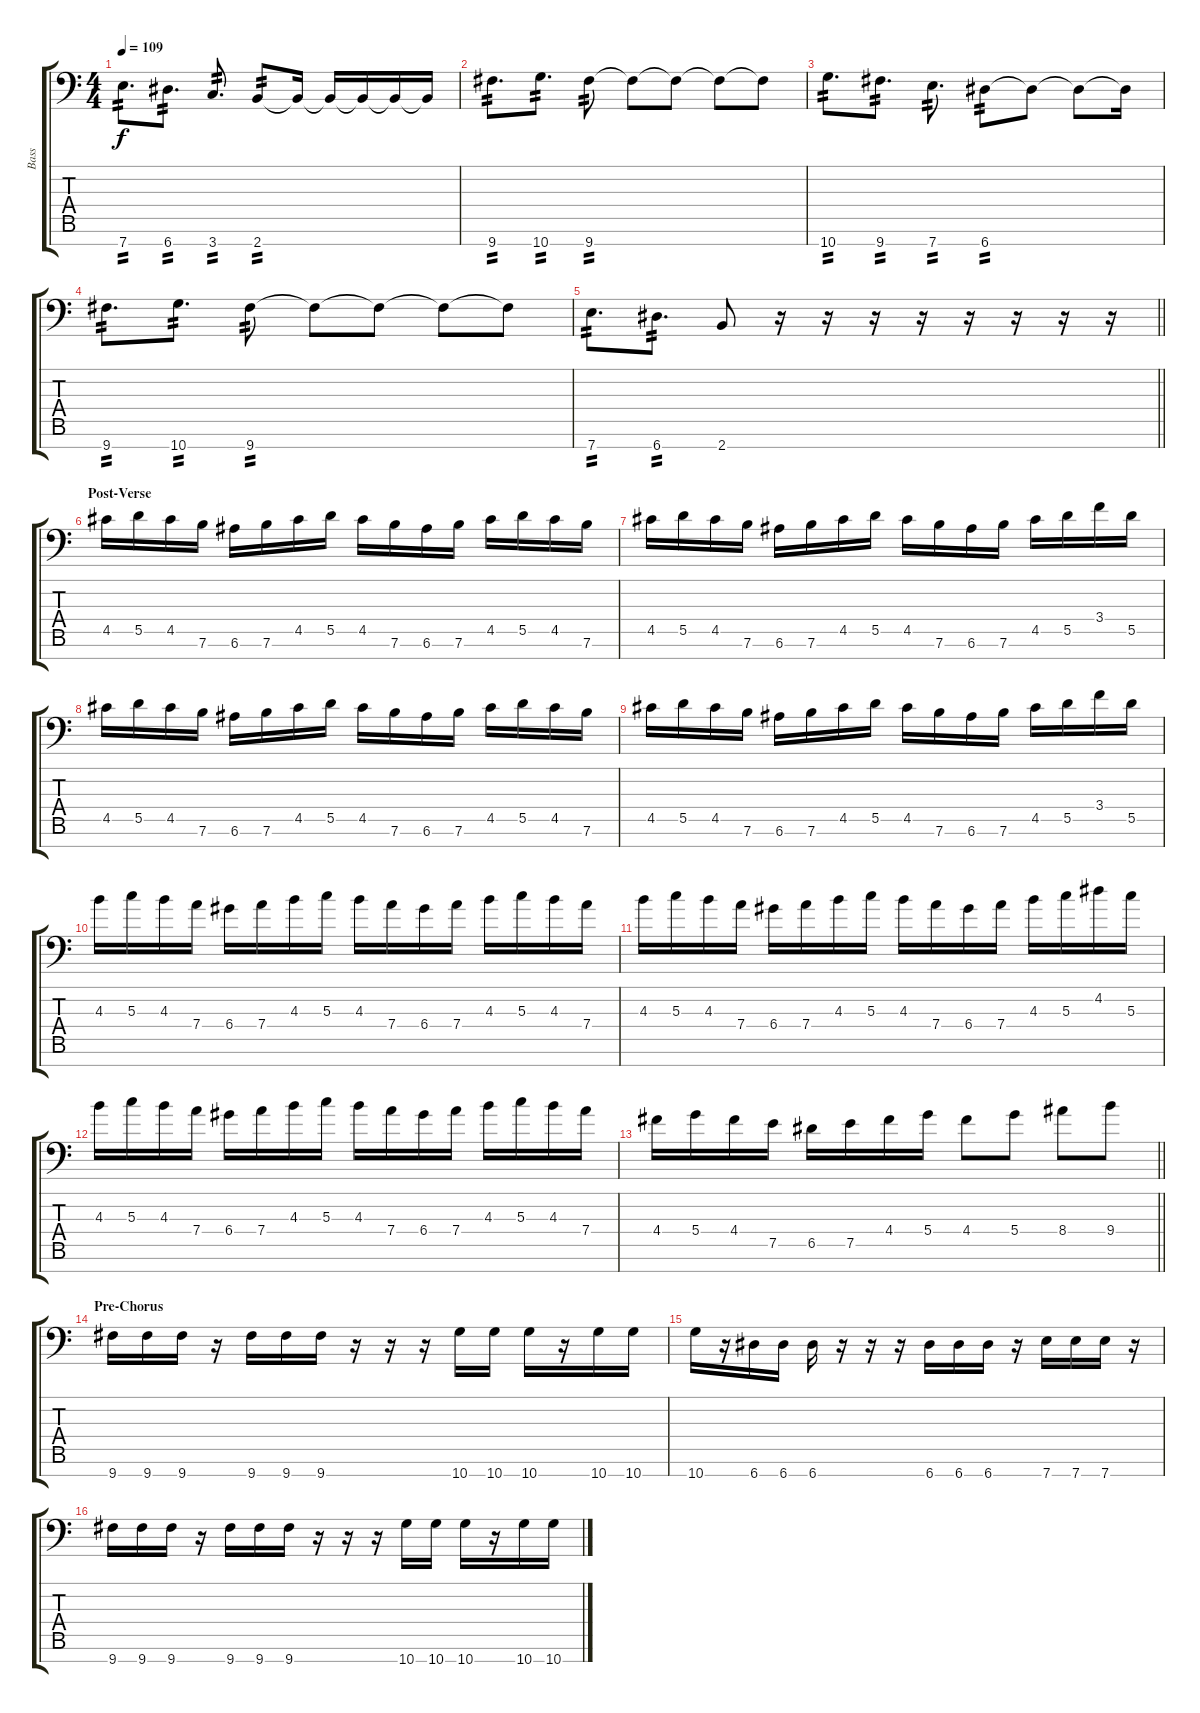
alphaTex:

\track ("Bass" "Bass") {instrument electricbasspick}
\staff {score tabs}
\tuning (E4 B3 G3 D3 A2 E2 A1) {hide}
\ts (4 4)
\tempo 109
\clef f4
\ks c
7.7.8{d tp 2 dy f} 6.7.8{d tp 2} 3.7.8{d tp 2} 2.7.8{tp 2} 2.7{t}.16 2.7{t}.16 2.7{t}.16 2.7{t}.16 2.7{t}.16 |
9.7.8{d tp 2} 10.7.8{d tp 2} 9.7.8{tp 2} 9.7{t}.8 9.7{t}.8 9.7{t}.8 9.7{t}.8 |
10.7.8{d tp 2} 9.7.8{d tp 2} 7.7.8{d tp 2} 6.7.8{tp 2} 6.7{t}.8 6.7{t}.8 6.7{t}.16 |
9.7.8{d tp 2} 10.7.8{d tp 2} 9.7.8{tp 2} 9.7{t}.8 9.7{t}.8 9.7{t}.8 9.7{t}.8 |
\barLineRight lightlight
7.7.8{d tp 2} 6.7.8{d tp 2} 2.7.8 r.16 r.16 r.16 r.16 r.16 r.16 r.16 r.16 |
\section ("" "Post-Verse")
4.5.16 5.5.16 4.5.16 7.6.16 6.6.16 7.6.16 4.5.16 5.5.16 4.5.16 7.6.16 6.6.16 7.6.16 4.5.16 5.5.16 4.5.16 7.6.16 |
4.5.16 5.5.16 4.5.16 7.6.16 6.6.16 7.6.16 4.5.16 5.5.16 4.5.16 7.6.16 6.6.16 7.6.16 4.5.16 5.5.16 3.4.16 5.5.16 |
4.5.16 5.5.16 4.5.16 7.6.16 6.6.16 7.6.16 4.5.16 5.5.16 4.5.16 7.6.16 6.6.16 7.6.16 4.5.16 5.5.16 4.5.16 7.6.16 |
4.5.16 5.5.16 4.5.16 7.6.16 6.6.16 7.6.16 4.5.16 5.5.16 4.5.16 7.6.16 6.6.16 7.6.16 4.5.16 5.5.16 3.4.16 5.5.16 |
4.3.16 5.3.16 4.3.16 7.4.16 6.4.16 7.4.16 4.3.16 5.3.16 4.3.16 7.4.16 6.4.16 7.4.16 4.3.16 5.3.16 4.3.16 7.4.16 |
4.3.16 5.3.16 4.3.16 7.4.16 6.4.16 7.4.16 4.3.16 5.3.16 4.3.16 7.4.16 6.4.16 7.4.16 4.3.16 5.3.16 4.2.16 5.3.16 |
4.3.16 5.3.16 4.3.16 7.4.16 6.4.16 7.4.16 4.3.16 5.3.16 4.3.16 7.4.16 6.4.16 7.4.16 4.3.16 5.3.16 4.3.16 7.4.16 |
\barLineRight lightlight
4.4.16 5.4.16 4.4.16 7.5.16 6.5.16 7.5.16 4.4.16 5.4.16 4.4.8 5.4.8 8.4.8 9.4.8 |
\section ("" "Pre-Chorus")
9.7.16 9.7.16 9.7.16 r.16 9.7.16 9.7.16 9.7.16 r.16 r.16 r.16 10.7.16 10.7.16 10.7.16 r.16 10.7.16 10.7.16 |
10.7.16 r.16 6.7.16 6.7.16 6.7.16 r.16 r.16 r.16 6.7.16 6.7.16 6.7.16 r.16 7.7.16 7.7.16 7.7.16 r.16 |
9.7.16 9.7.16 9.7.16 r.16 9.7.16 9.7.16 9.7.16 r.16 r.16 r.16 10.7.16 10.7.16 10.7.16 r.16 10.7.16 10.7.16
